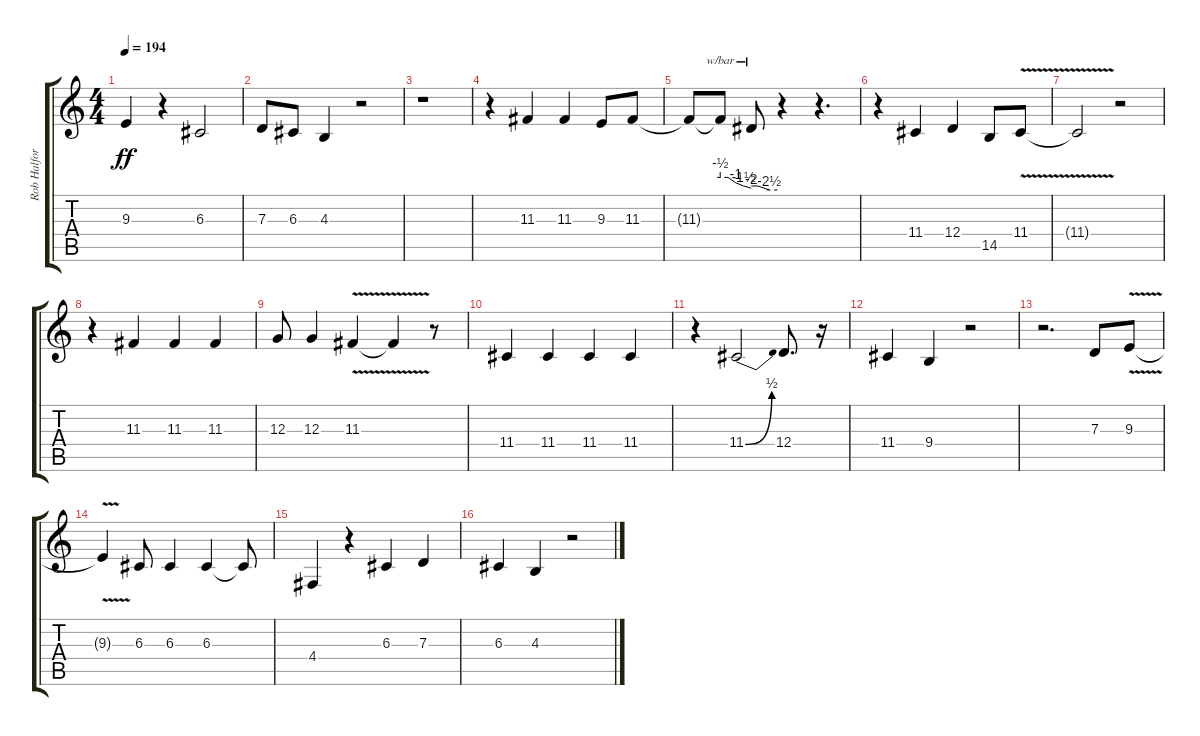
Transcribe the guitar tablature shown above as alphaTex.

\track ("Rob Halford" "Rob Halfor") {instrument violin}
\staff {score tabs}
\tuning (E4 B3 G3 D3 A2 E2) {hide}
\ts (4 4)
\tempo 194
\clef g2
\ks c
9.3.4{dy ff} r.4 6.3.2 |
7.3.8 6.3.8 4.3.4 r.2 |
r.1 |
r.4 11.3.4 11.3.4 9.3.8 11.3.8 |
11.3{t}.8 11.3{t}.8{tbe (custom default 0 -2 15 -2 30 -4 45 -6 60 -8)} 11.3{t}.8{tbe (custom default 0 -6 15 -6 41 -10 60 -10)} r.4 r.4{d} |
r.4 11.4.4 12.4.4 14.5.8 11.4{v}.8 |
11.4{t}.2 r.2 |
r.4 11.3.4 11.3.4 11.3.4 |
12.3.8 12.3.4 11.3{v}.4 11.3{t}.4 r.8 |
11.4.4 11.4.4 11.4.4 11.4.4 |
r.4 11.4{be (bend 0 0 60 2)}.2 12.4.8{d} r.16 |
11.4.4 9.4.4 r.2 |
r.2{d} 7.3.8 9.3{v}.8 |
9.3{t}.4 6.3.8 6.3.4 6.3.4 6.3{t}.8 |
4.4.4 r.4 6.3.4 7.3.4 |
6.3.4 4.3.4 r.2
